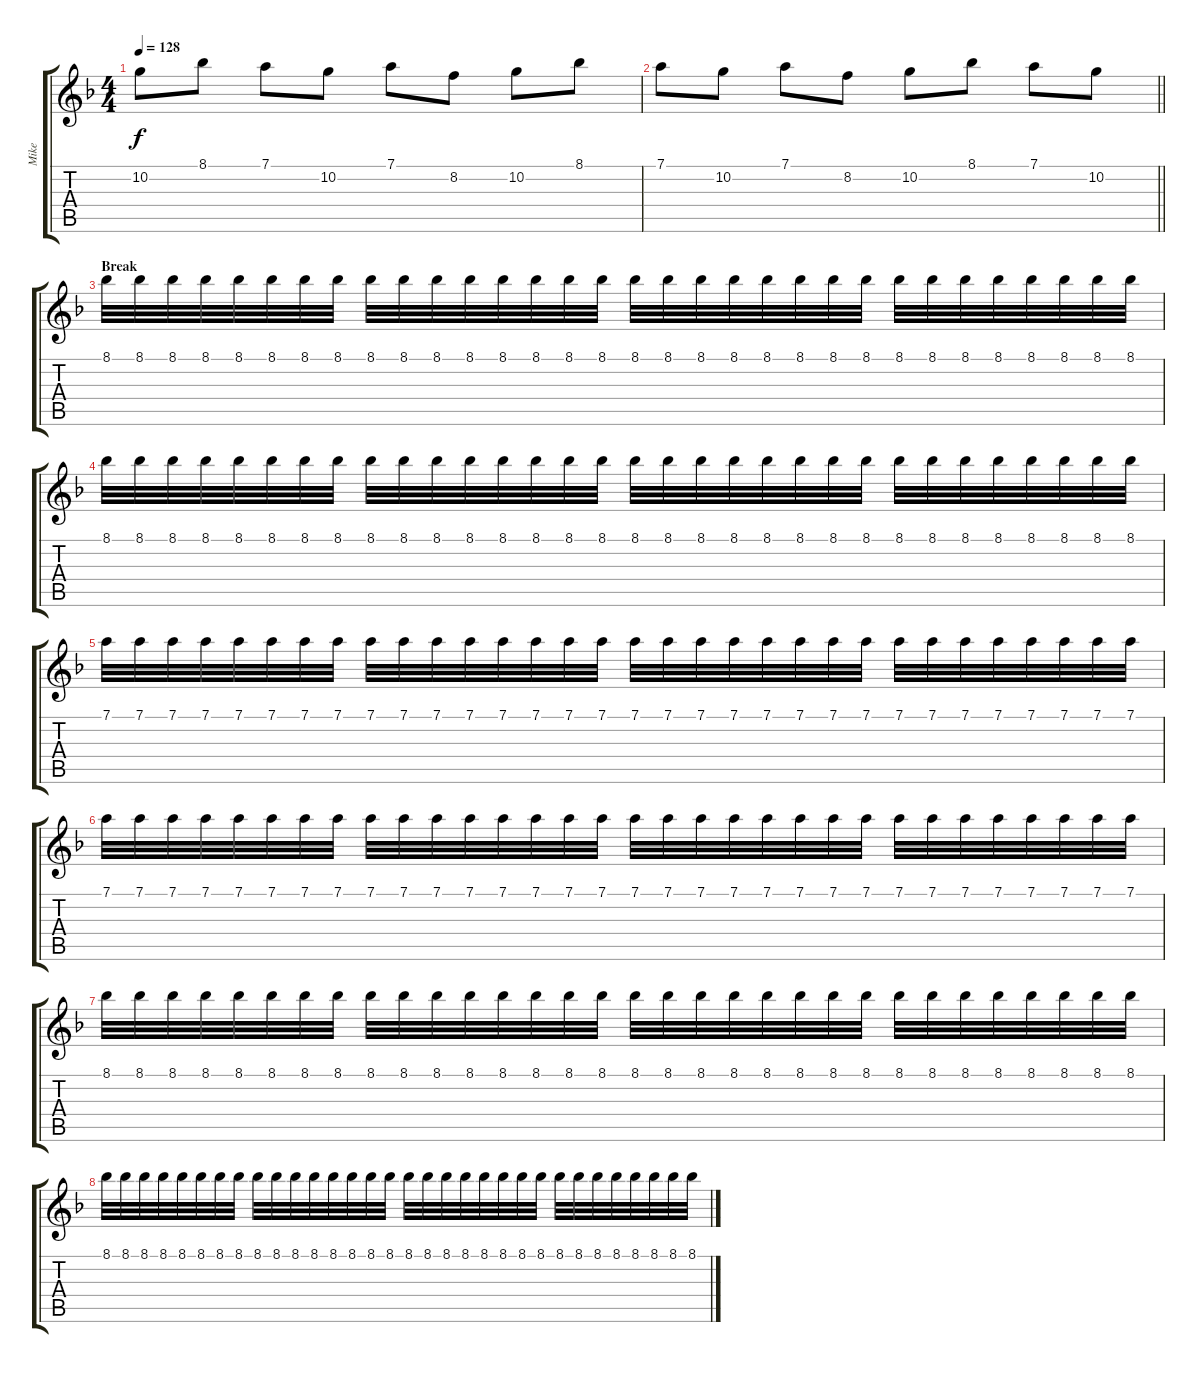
\track ("Mike" "Mike") {instrument electricguitarjazz}
\staff {score tabs}
\tuning (D4 A3 F3 C3 G2 D2) {hide}
\ts (4 4)
\tempo 128
\clef g2
\ks dminor
10.2.8{dy f} 8.1.8 7.1.8 10.2.8 7.1.8 8.2.8 10.2.8 8.1.8 |
\barLineRight lightlight
7.1.8 10.2.8 7.1.8 8.2.8 10.2.8 8.1.8 7.1.8 10.2.8 |
\section ("" "Break")
8.1.32 8.1.32 8.1.32 8.1.32 8.1.32 8.1.32 8.1.32 8.1.32 8.1.32 8.1.32 8.1.32 8.1.32 8.1.32 8.1.32 8.1.32 8.1.32 8.1.32 8.1.32 8.1.32 8.1.32 8.1.32 8.1.32 8.1.32 8.1.32 8.1.32 8.1.32 8.1.32 8.1.32 8.1.32 8.1.32 8.1.32 8.1.32 |
8.1.32 8.1.32 8.1.32 8.1.32 8.1.32 8.1.32 8.1.32 8.1.32 8.1.32 8.1.32 8.1.32 8.1.32 8.1.32 8.1.32 8.1.32 8.1.32 8.1.32 8.1.32 8.1.32 8.1.32 8.1.32 8.1.32 8.1.32 8.1.32 8.1.32 8.1.32 8.1.32 8.1.32 8.1.32 8.1.32 8.1.32 8.1.32 |
7.1.32 7.1.32 7.1.32 7.1.32 7.1.32 7.1.32 7.1.32 7.1.32 7.1.32 7.1.32 7.1.32 7.1.32 7.1.32 7.1.32 7.1.32 7.1.32 7.1.32 7.1.32 7.1.32 7.1.32 7.1.32 7.1.32 7.1.32 7.1.32 7.1.32 7.1.32 7.1.32 7.1.32 7.1.32 7.1.32 7.1.32 7.1.32 |
7.1.32 7.1.32 7.1.32 7.1.32 7.1.32 7.1.32 7.1.32 7.1.32 7.1.32 7.1.32 7.1.32 7.1.32 7.1.32 7.1.32 7.1.32 7.1.32 7.1.32 7.1.32 7.1.32 7.1.32 7.1.32 7.1.32 7.1.32 7.1.32 7.1.32 7.1.32 7.1.32 7.1.32 7.1.32 7.1.32 7.1.32 7.1.32 |
8.1.32 8.1.32 8.1.32 8.1.32 8.1.32 8.1.32 8.1.32 8.1.32 8.1.32 8.1.32 8.1.32 8.1.32 8.1.32 8.1.32 8.1.32 8.1.32 8.1.32 8.1.32 8.1.32 8.1.32 8.1.32 8.1.32 8.1.32 8.1.32 8.1.32 8.1.32 8.1.32 8.1.32 8.1.32 8.1.32 8.1.32 8.1.32 |
8.1.32 8.1.32 8.1.32 8.1.32 8.1.32 8.1.32 8.1.32 8.1.32 8.1.32 8.1.32 8.1.32 8.1.32 8.1.32 8.1.32 8.1.32 8.1.32 8.1.32 8.1.32 8.1.32 8.1.32 8.1.32 8.1.32 8.1.32 8.1.32 8.1.32 8.1.32 8.1.32 8.1.32 8.1.32 8.1.32 8.1.32 8.1.32
